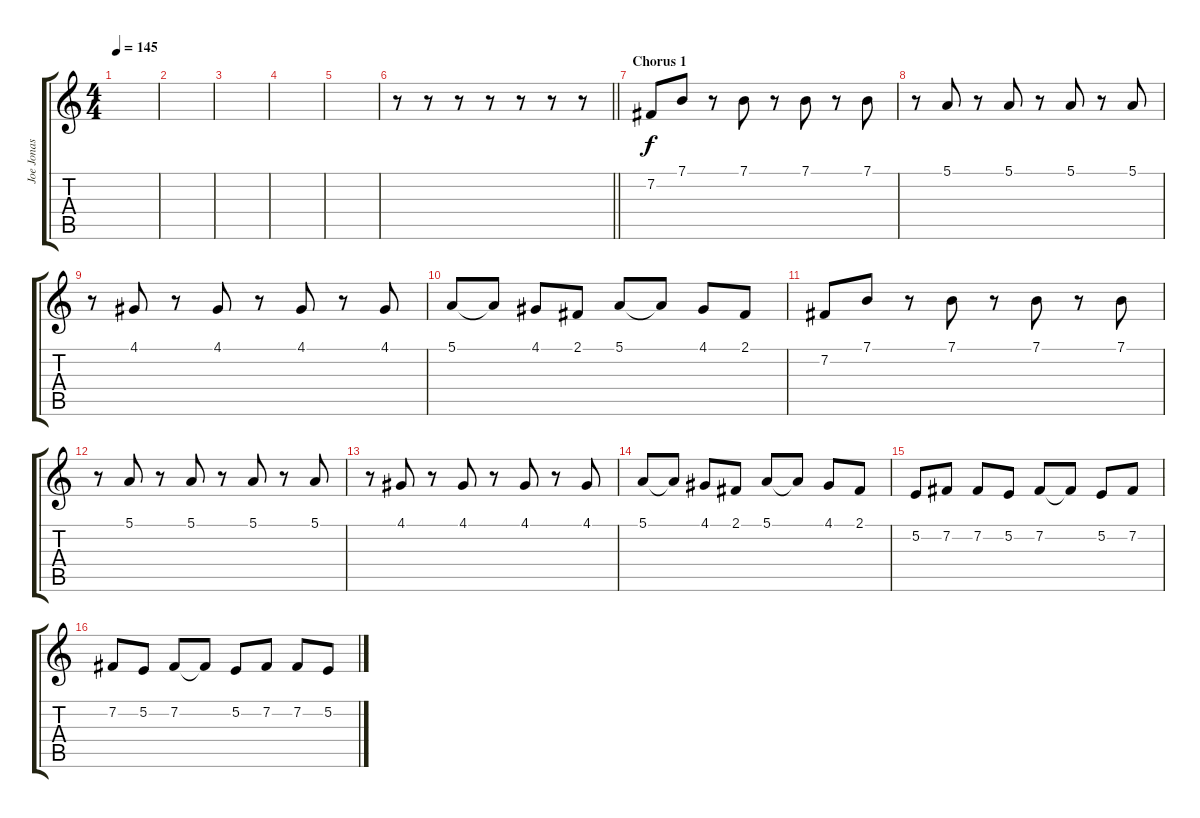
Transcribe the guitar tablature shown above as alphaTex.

\track ("Joe Jonas" "Joe Jonas") {instrument acousticgrandpiano}
\staff {score tabs}
\tuning (E4 B3 G3 D3 A2 E2) {hide}
\ts (4 4)
\tempo 145
\clef g2
\ks c
|
|
|
|
|
\barLineRight lightlight
r.8 r.8 r.8 r.8 r.8 r.8 r.8 |
\section ("" "Chorus 1")
7.2.8 7.1.8 r.8 7.1.8 r.8 7.1.8 r.8 7.1.8 |
r.8 5.1.8 r.8 5.1.8 r.8 5.1.8 r.8 5.1.8 |
r.8 4.1.8 r.8 4.1.8 r.8 4.1.8 r.8 4.1.8 |
5.1.8 5.1{t}.8 4.1.8 2.1.8 5.1.8 5.1{t}.8 4.1.8 2.1.8 |
7.2.8 7.1.8 r.8 7.1.8 r.8 7.1.8 r.8 7.1.8 |
r.8 5.1.8 r.8 5.1.8 r.8 5.1.8 r.8 5.1.8 |
r.8 4.1.8 r.8 4.1.8 r.8 4.1.8 r.8 4.1.8 |
5.1.8 5.1{t}.8 4.1.8 2.1.8 5.1.8 5.1{t}.8 4.1.8 2.1.8 |
5.2.8 7.2.8 7.2.8 5.2.8 7.2.8 7.2{t}.8 5.2.8 7.2.8 |
7.2.8 5.2.8 7.2.8 7.2{t}.8 5.2.8 7.2.8 7.2.8 5.2.8
